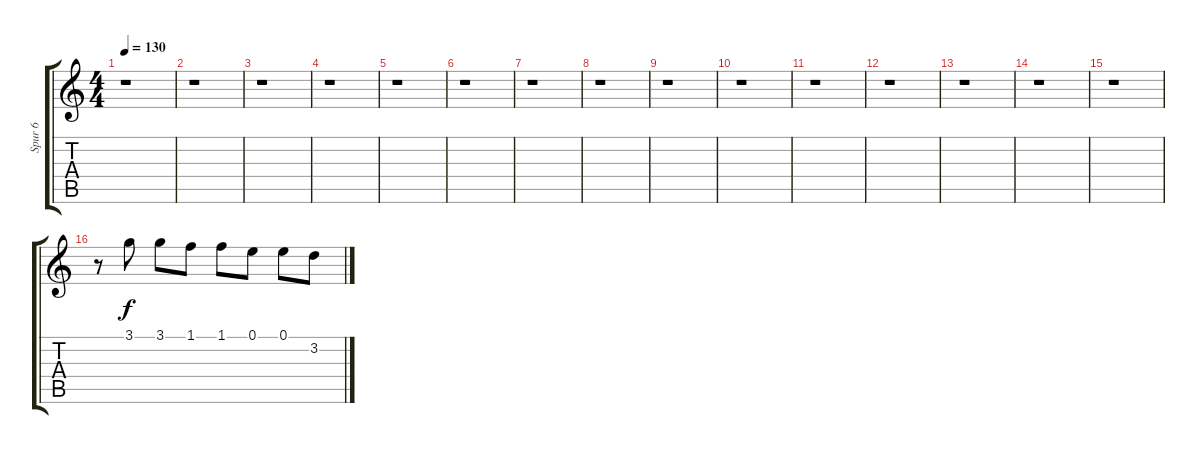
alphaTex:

\track ("Spur 6" "Spur 6") {instrument overdrivenguitar}
\staff {score tabs}
\tuning (E4 B3 G3 D3 A2 E2) {hide}
\ts (4 4)
\tempo 130
\clef g2
\ks c
r.1{dy f instrument overdrivenguitar} |
r.1 |
r.1 |
r.1 |
r.1 |
r.1 |
r.1 |
r.1 |
r.1 |
r.1 |
r.1 |
r.1 |
r.1 |
r.1 |
r.1 |
r.8 3.1.8 3.1.8 1.1.8 1.1.8 0.1.8 0.1.8 3.2.8
